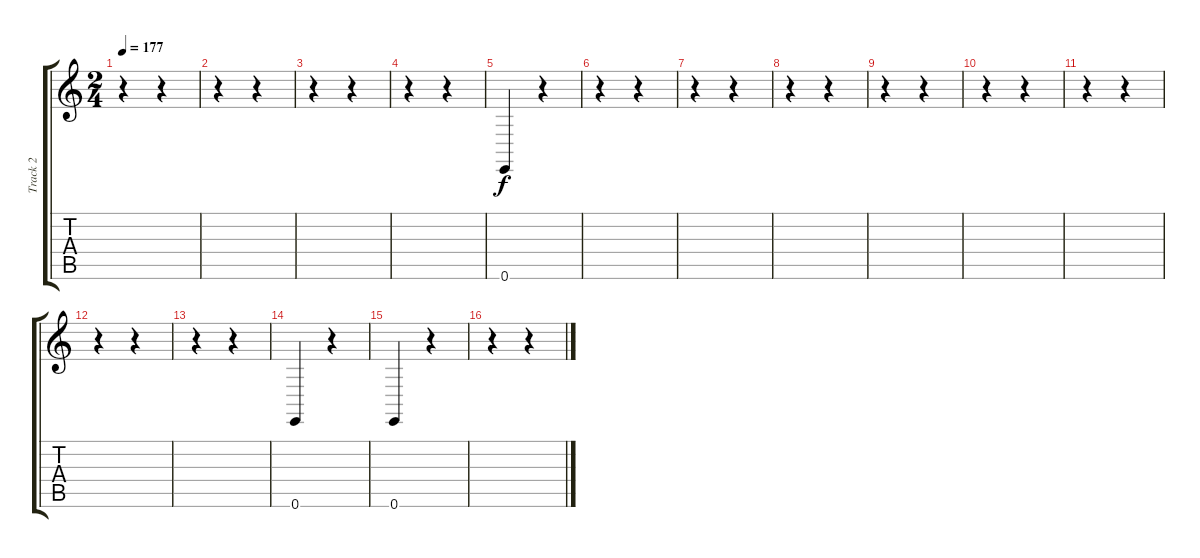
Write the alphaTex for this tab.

\track ("Track 2" "Track 2") {instrument piccolo}
\staff {score tabs}
\tuning (E4 B3 G3 D3 A2 E2) {hide}
\ts (2 4)
\tempo 177
\clef g2
\ks c
r.4{dy f} r.4 |
r.4 r.4 |
r.4 r.4 |
r.4 r.4 |
0.6.4 r.4 |
r.4 r.4 |
r.4 r.4 |
r.4 r.4 |
r.4 r.4 |
r.4 r.4 |
r.4 r.4 |
r.4 r.4 |
r.4 r.4 |
0.6.4 r.4 |
0.6.4 r.4 |
r.4 r.4
